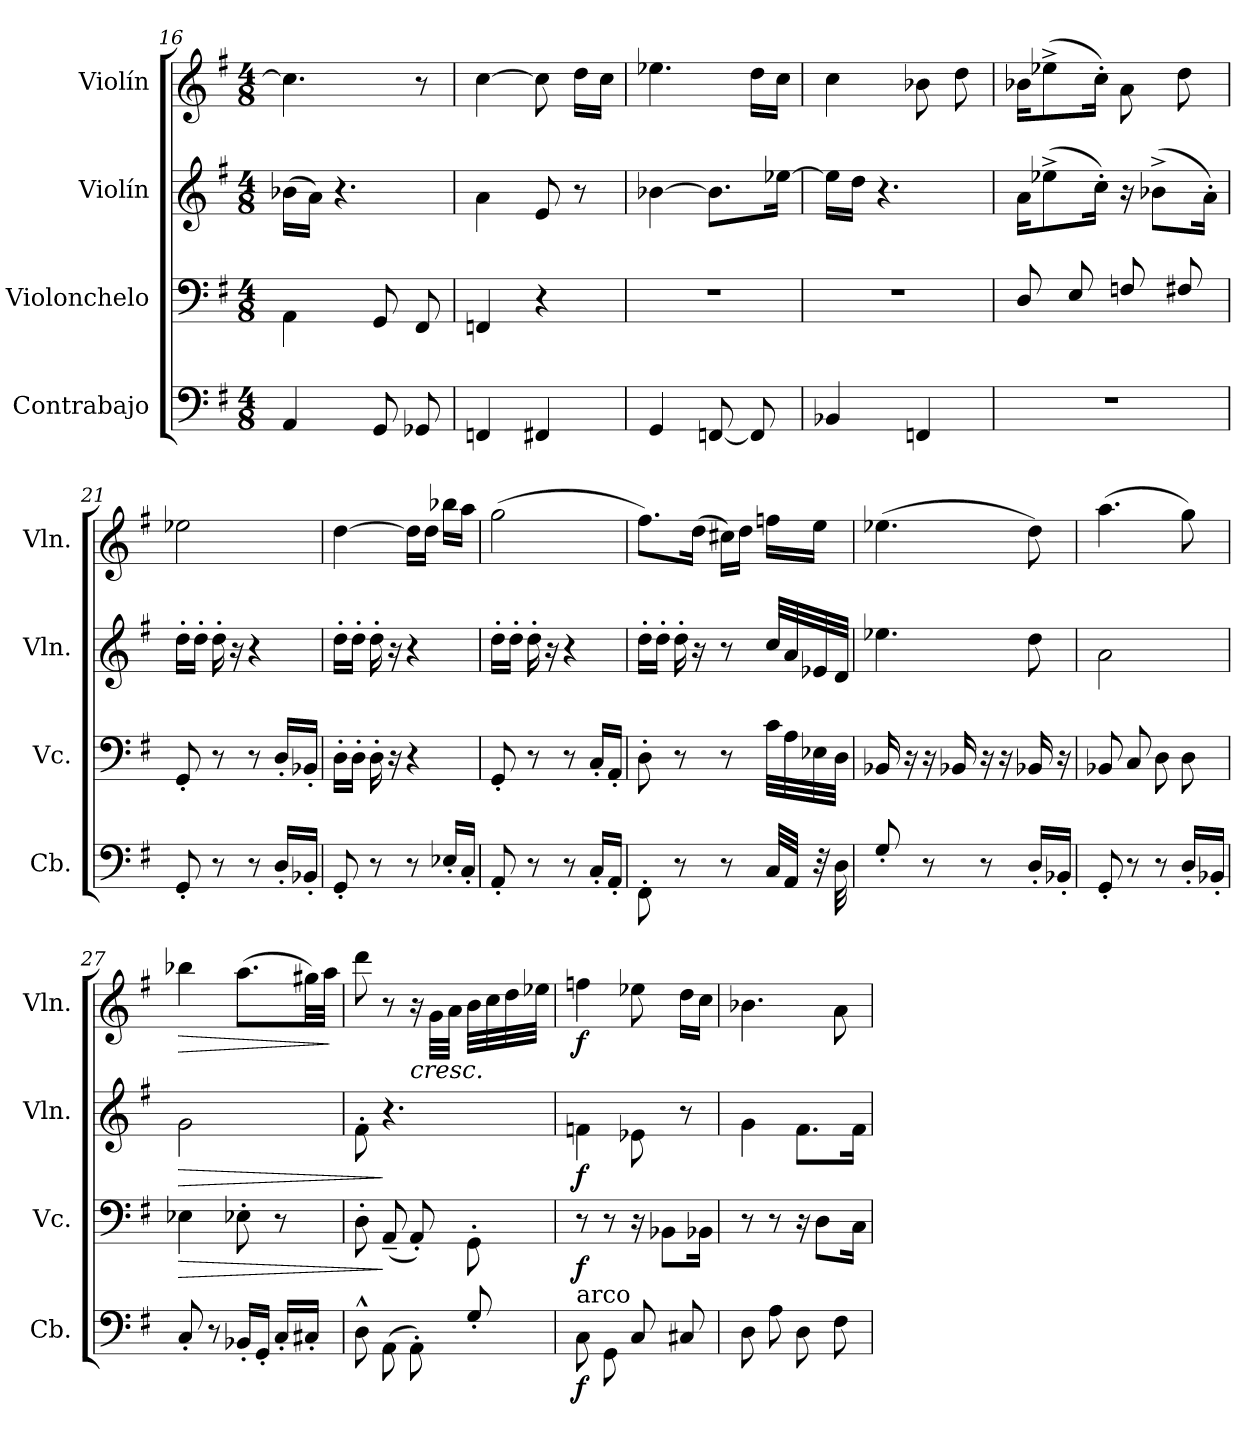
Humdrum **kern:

**kern	**dynam	**kern	**dynam	**kern	**dynam	**kern	**dynam
*part4	*part4	*part3	*part3	*part2	*part2	*part1	*part1
*staff4	*staff4	*staff3	*staff3	*staff2	*staff2	*staff1	*staff1
*I"Contrabajo	*	*I"Violonchelo	*	*I"Violín	*	*I"Violín	*
*I'Cb.	*	*I'Vc.	*	*I'Vln.	*	*I'Vln.	*
*clefF4	*	*clefF4	*	*clefG2	*	*clefG2	*
*ITrd7c12	*	*	*	*	*	*	*
*k[f#]	*	*k[f#]	*	*k[f#]	*	*k[f#]	*
*M4/8	*	*M4/8	*	*M4/8	*	*M4/8	*
=16	=16	=16	=16	=16	=16	=16	=16
4AAA/	.	4AA\	.	(>16b-X\LL	.	4.cc\]	.
.	.	.	.	16a\JJ)	.	.	.
.	.	.	.	4.r	.	.	.
8GGG/	.	8GG/	.	.	.	.	.
8GGG-X/	.	8FF#/	.	.	.	8r	.
=17	=17	=17	=17	=17	=17	=17	=17
4FFFn/	.	4FFn/	.	4a\	.	[4cc\	.
4FFF#X/	.	4r	.	8e/	.	8cc\]	.
.	.	.	.	8r	.	16dd\LL	.
.	.	.	.	.	.	16cc\JJ	.
=18	=18	=18	=18	=18	=18	=18	=18
4GGG/	.	2r	.	[4b-X\	.	4.ee-X\	.
[8FFFn/	.	.	.	8.b-\L]	.	.	.
8FFFn/]	.	.	.	.	.	16dd\LL	.
.	.	.	.	[16ee-X\Jk	.	16cc\JJ	.
=19	=19	=19	=19	=19	=19	=19	=19
4BBB-X/	.	2r	.	16ee-\LL]	.	4cc\	.
.	.	.	.	16dd\JJ	.	.	.
.	.	.	.	4.r	.	.	.
4FFFn/	.	.	.	.	.	8b-X\	.
.	.	.	.	.	.	8dd\	.
=20	=20	=20	=20	=20	=20	=20	=20
2r	.	8D/	.	16a\KL	.	16b-X\KL	.
.	.	.	.	(>8ee-X^\	.	(>8ee-X^\	.
.	.	8E/	.	.	.	.	.
.	.	.	.	16cc'\Jk)	.	16cc'\Jk)	.
.	.	8Fn/	.	16r	.	8a\	.
.	.	.	.	(>8b-X^\L	.	.	.
.	.	8F#X/	.	.	.	8dd\	.
.	.	.	.	16a'\Jk)	.	.	.
!!LO:LB:g=z
=21	=21	=21	=21	=21	=21	=21	=21
8GGG'/	.	8GG'/	.	16dd'\LL	.	2ee-X\	.
.	.	.	.	16dd'\JJ	.	.	.
8r	.	8r	.	16dd'\	.	.	.
.	.	.	.	16r	.	.	.
8r	.	8r	.	4r	.	.	.
16DD'/LL	.	16D'/LL	.	.	.	.	.
16BBB-X'/JJ	.	16BB-X'/JJ	.	.	.	.	.
=22	=22	=22	=22	=22	=22	=22	=22
8GGG'/	.	16D'\LL	.	16dd'\LL	.	[4dd\	.
.	.	16D'\JJ	.	16dd'\JJ	.	.	.
8r	.	16D'\	.	16dd'\	.	.	.
.	.	16r	.	16r	.	.	.
8r	.	4r	.	4r	.	16dd\LL]	.
.	.	.	.	.	.	16dd\JJ	.
16EE-X'/LL	.	.	.	.	.	16bb-X\LL	.
16CC'/JJ	.	.	.	.	.	16aa\JJ	.
=23	=23	=23	=23	=23	=23	=23	=23
8AAA'/	.	8GG'/	.	16dd'\LL	.	(>2gg\	.
.	.	.	.	16dd'\JJ	.	.	.
8r	.	8r	.	16dd'\	.	.	.
.	.	.	.	16r	.	.	.
8r	.	8r	.	4r	.	.	.
16CC'/LL	.	16C'/LL	.	.	.	.	.
16AAA'/JJ	.	16AA'/JJ	.	.	.	.	.
=24	=24	=24	=24	=24	=24	=24	=24
8FFF#'\	.	8D'\	.	16dd'\LL	.	8.ff#\L)	.
.	.	.	.	16dd'\JJ	.	.	.
8r	.	8r	.	16dd'\	.	.	.
.	.	.	.	16r	.	(>16dd\Jk	.
8r	.	8r	.	8r	.	16cc#X\LL)	.
.	.	.	.	.	.	16dd\JJ	.
32CC/LLL	.	32c\LLL	.	32cc/LLL	.	16ffn\LL	.
32AAA/JJJ	.	32A\	.	32a/	.	.	.
32r	.	32E-X\	.	32e-X/	.	16ee\JJ	.
32DD\	.	32D\JJJ	.	32d/JJJ	.	.	.
=25	=25	=25	=25	=25	=25	=25	=25
8GG'/	.	16BB-X/	.	4.ee-X\	.	(>4.ee-X\	.
.	.	16r	.	.	.	.	.
8r	.	16r	.	.	.	.	.
.	.	16BB-X/	.	.	.	.	.
8r	.	16r	.	.	.	.	.
.	.	16r	.	.	.	.	.
16DD'/LL	.	16BB-X/	.	8dd\	.	8dd\)	.
16BBB-X'/JJ	.	16r	.	.	.	.	.
!!LO:LB:g=z
=26	=26	=26	=26	=26	=26	=26	=26
8GGG'/	.	8BB-X/	.	2a\	.	(>4.aa\	.
8r	.	8C/	.	.	.	.	.
8r	.	8D\	.	.	.	.	.
16DD'/LL	.	8D\	.	.	.	8gg\)	.
16BBB-X'/JJ	.	.	.	.	.	.	.
=27	=27	=27	=27	=27	=27	=27	=27
!	!	!	!LO:HP:b	!	!LO:HP:b	!	!LO:HP:b
8CC'/	.	4E-X\	>	2g\	>	4bb-X\	>
8r	.	.	.	.	.	.	.
16BBB-X'/LL	.	8E-X'\	.	.	.	(>8.aa\L	.
16GGG'/JJ	.	.	.	.	.	.	.
16CC'/LL	.	8r	.	.	.	.	.
16CC#X'/JJ	.	.	.	.	.	32gg#X\LL)	.
.	.	.	.	.	.	32aa\JJJ	.
.	.	.	.	.	.	.	]
=28	=28	=28	=28	=28	=28	=28	=28
8DD^^\	.	8D'\	.	8f#'\	.	8ddd\	.
(>8AAA\	.	(<8AA~/	]	4.r	]	8r	.
!	!	!	!	!	!	!	!LO:HP:b
8AAA'\)	.	8AA'/)	.	.	.	16r	<
.	.	.	.	.	.	32g\LLL	.
.	.	.	.	.	.	32a\JJJ	.
8GG'/	.	8GG'\	.	.	.	32b\LLL	.
.	.	.	.	.	.	32cc\	.
.	.	.	.	.	.	32dd\	.
.	.	.	.	.	.	32ee-X\JJJ	.
=29	=29	=29	=29	=29	=29	=29	=29
!LO:TX:a:t=arco	!	!	!	!	!	!	!
!	!LO:DY:b	!	!LO:DY:b	!	!LO:DY:b	!	!LO:DY:b
8CC\	f	8r	f	4fn\	f	4ffn\	f
8GGG\	.	8r	.	.	.	.	.
8CC/	.	16r	.	8e-X\	.	8ee-X\	[
.	.	8BB-X\L	.	.	.	.	.
8CC#X/	.	.	.	8r	.	16dd\LL	.
.	.	16BB-X\Jk	.	.	.	16cc\JJ	.
=30	=30	=30	=30	=30	=30	=30	=30
8DD\	.	8r	.	4g\	.	4.b-X\	.
8AA\	.	8r	.	.	.	.	.
8DD\	.	16r	.	8.f#\L	.	.	.
.	.	8D\L	.	.	.	.	.
8FF#\	.	.	.	.	.	8a\	.
.	.	16C\Jk	.	16f#\Jk	.	.	.
=	=	=	=	=	=	=	=
*-	*-	*-	*-	*-	*-	*-	*-
